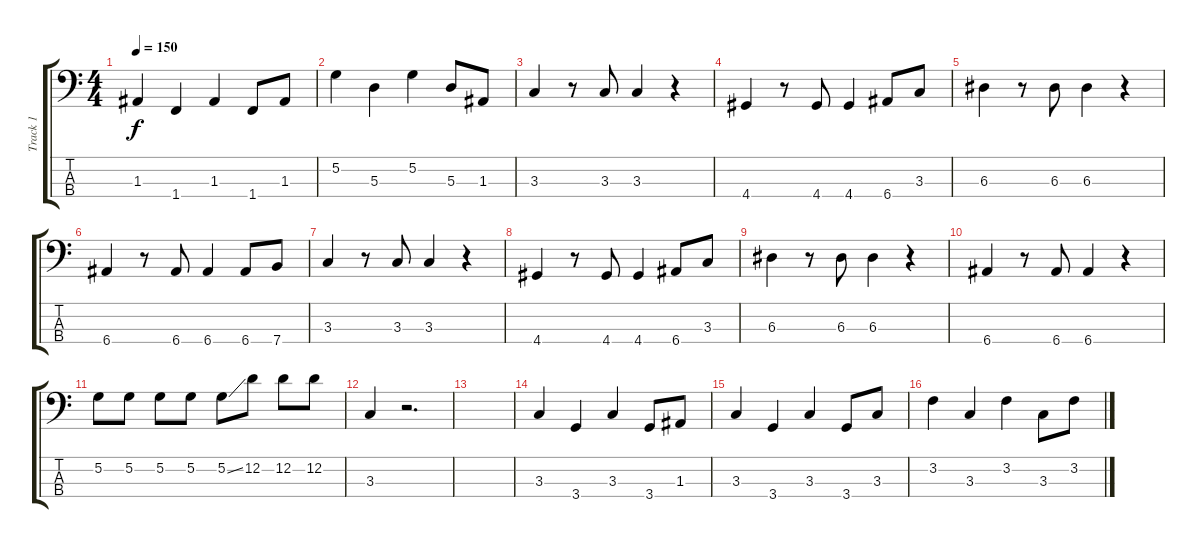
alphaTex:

\track ("Track 1" "Track 1") {instrument electricbassfinger}
\staff {score tabs}
\tuning (G2 D2 A1 E1) {hide}
\ts (4 4)
\tempo 150
\clef f4
\ks c
1.3.4{dy f} 1.4.4 1.3.4 1.4.8 1.3.8 |
5.2.4 5.3.4 5.2.4 5.3.8 1.3.8 |
3.3.4 r.8 3.3.8 3.3.4 r.4 |
4.4.4 r.8 4.4.8 4.4.4 6.4.8 3.3.8 |
6.3.4 r.8 6.3.8 6.3.4 r.4 |
6.4.4 r.8 6.4.8 6.4.4 6.4.8 7.4.8 |
3.3.4 r.8 3.3.8 3.3.4 r.4 |
4.4.4 r.8 4.4.8 4.4.4 6.4.8 3.3.8 |
6.3.4 r.8 6.3.8 6.3.4 r.4 |
6.4.4 r.8 6.4.8 6.4.4 r.4 |
5.2.8 5.2.8 5.2.8 5.2.8 5.2{ss}.8 12.2.8 12.2.8 12.2.8 |
3.3.4 r.2{d} |
|
3.3.4 3.4.4 3.3.4 3.4.8 1.3.8 |
3.3.4 3.4.4 3.3.4 3.4.8 3.3.8 |
3.2.4 3.3.4 3.2.4 3.3.8 3.2.8
